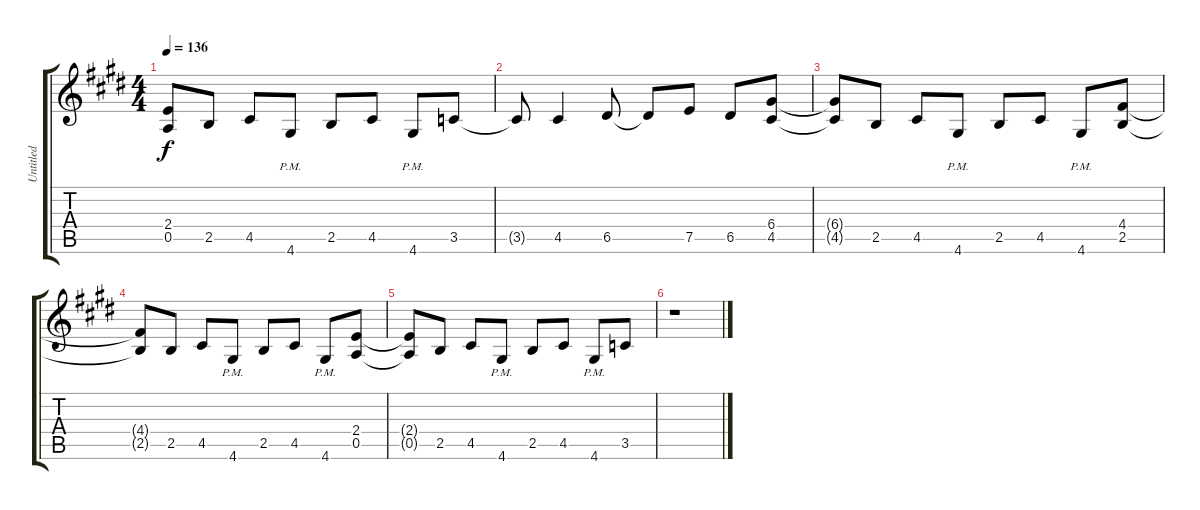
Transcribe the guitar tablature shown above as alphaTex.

\track ("Untitled" "Untitled") {instrument distortionguitar}
\staff {score tabs}
\tuning (E4 B3 G3 D3 A2 E2) {hide}
\ts (4 4)
\tempo 136
\clef g2
\ks c#minor
(2.4{t} 0.5{t}).8{dy f} 2.5.8 4.5.8 4.6{pm}.8 2.5.8 4.5.8 4.6{pm}.8 3.5.8 |
3.5{t}.8 4.5.4 6.5.8 6.5{t}.8 7.5.8 6.5.8 (6.4 4.5).8 |
(6.4{t} 4.5{t}).8 2.5.8 4.5.8 4.6{pm}.8 2.5.8 4.5.8 4.6{pm}.8 (4.4 2.5).8 |
(4.4{t} 2.5{t}).8 2.5.8 4.5.8 4.6{pm}.8 2.5.8 4.5.8 4.6{pm}.8 (2.4 0.5).8 |
(2.4{t} 0.5{t}).8 2.5.8 4.5.8 4.6{pm}.8 2.5.8 4.5.8 4.6{pm}.8 3.5.8 |
r.1
